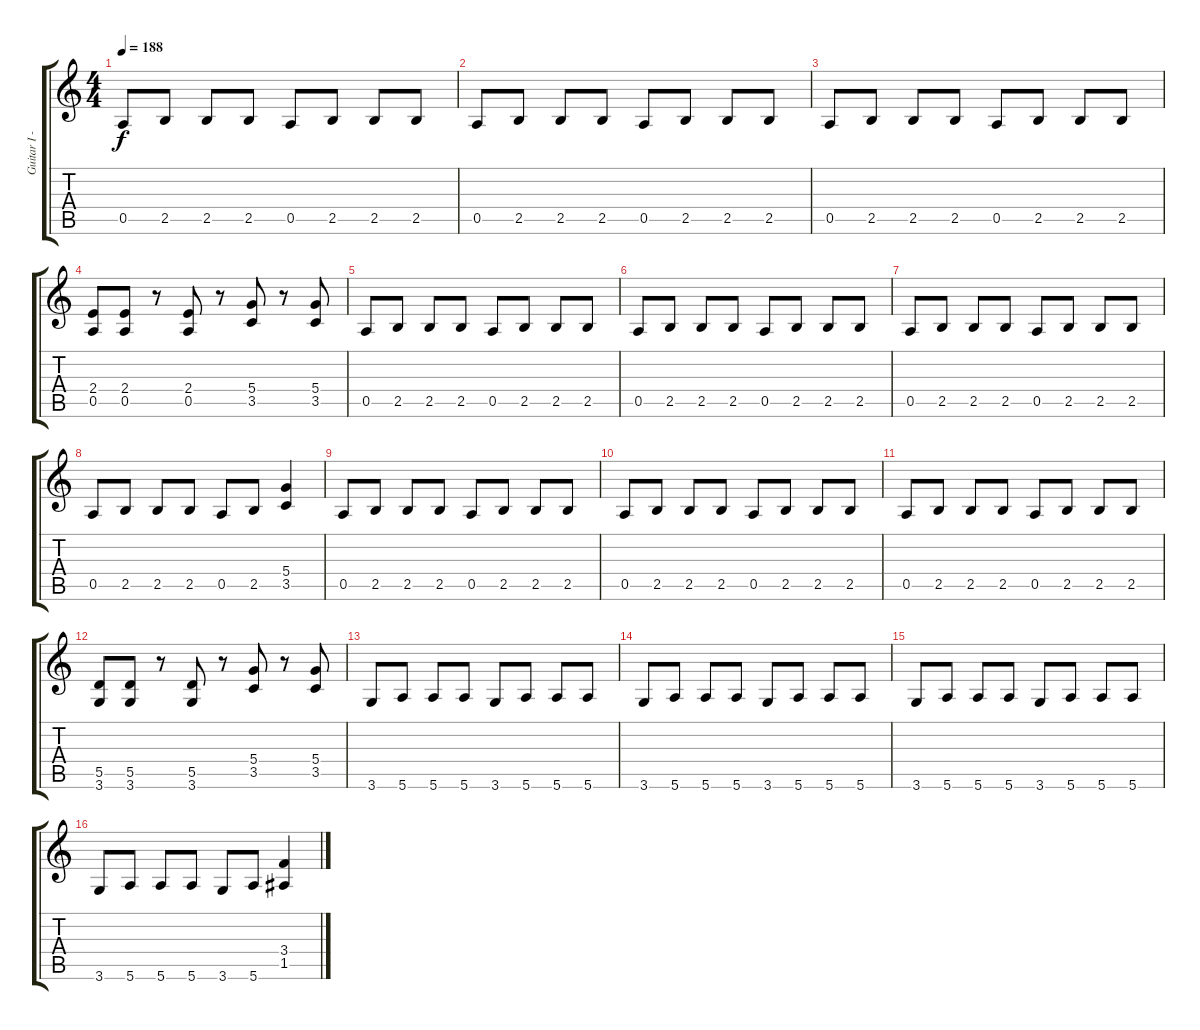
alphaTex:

\track ("Guitar I - Rythm Guitar" "Guitar I -") {instrument distortionguitar}
\staff {score tabs}
\tuning (E4 B3 G3 D3 A2 E2) {hide}
\ts (4 4)
\tempo 188
\clef g2
\ks c
0.5.8{dy f} 2.5.8 2.5.8 2.5.8 0.5.8 2.5.8 2.5.8 2.5.8 |
0.5.8 2.5.8 2.5.8 2.5.8 0.5.8 2.5.8 2.5.8 2.5.8 |
0.5.8 2.5.8 2.5.8 2.5.8 0.5.8 2.5.8 2.5.8 2.5.8 |
(2.4 0.5).8 (2.4 0.5).8 r.8 (2.4 0.5).8 r.8 (5.4 3.5).8 r.8 (5.4 3.5).8 |
0.5.8 2.5.8 2.5.8 2.5.8 0.5.8 2.5.8 2.5.8 2.5.8 |
0.5.8 2.5.8 2.5.8 2.5.8 0.5.8 2.5.8 2.5.8 2.5.8 |
0.5.8 2.5.8 2.5.8 2.5.8 0.5.8 2.5.8 2.5.8 2.5.8 |
0.5.8 2.5.8 2.5.8 2.5.8 0.5.8 2.5.8 (5.4 3.5).4 |
0.5.8 2.5.8 2.5.8 2.5.8 0.5.8 2.5.8 2.5.8 2.5.8 |
0.5.8 2.5.8 2.5.8 2.5.8 0.5.8 2.5.8 2.5.8 2.5.8 |
0.5.8 2.5.8 2.5.8 2.5.8 0.5.8 2.5.8 2.5.8 2.5.8 |
(5.5 3.6).8 (5.5 3.6).8 r.8 (5.5 3.6).8 r.8 (5.4 3.5).8 r.8 (5.4 3.5).8 |
3.6.8 5.6.8 5.6.8 5.6.8 3.6.8 5.6.8 5.6.8 5.6.8 |
3.6.8 5.6.8 5.6.8 5.6.8 3.6.8 5.6.8 5.6.8 5.6.8 |
3.6.8 5.6.8 5.6.8 5.6.8 3.6.8 5.6.8 5.6.8 5.6.8 |
3.6.8 5.6.8 5.6.8 5.6.8 3.6.8 5.6.8 (3.4 1.5).4
